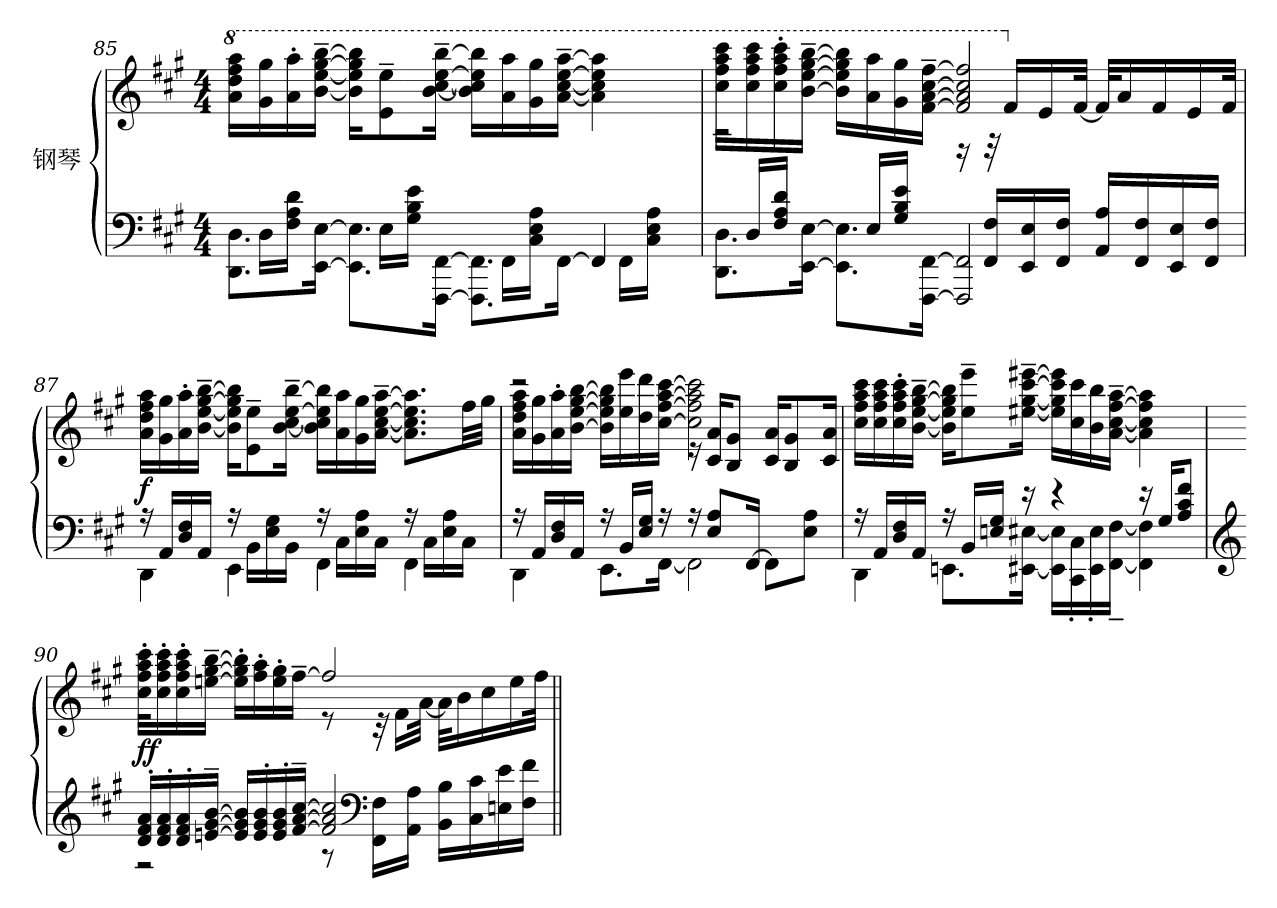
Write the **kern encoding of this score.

**kern	**kern	**dynam
*part1	*part1	*part1
*staff2	*staff1	*staff1/2
*I"钢琴	*	*
!!LO:LB:g=z
*clefF4	*clefG2	*
*k[f#c#g#]	*k[f#c#g#]	*
*M4/4	*M4/4	*
=85	=85	=85
*^	*	*
*	*	*8va	*
8.DD\ 8.D\L	16ryy	16aa\ 16ddd\ 16fff#\ 16aaa\LL	.
.	16D\LL	16gg#\ 16ggg#\	.
.	16F#\ 16A\ 16d\JJ	16aa\' 16aaa\'	.
[16EE\ [16E\Jk	8ryy	[16bb\~ [16eee\~ [16ggg#\~ [16bbb\~JJ	.
8.EE\] 8.E\]L	.	16bb\] 16eee\] 16ggg#\] 16bbb\]KL	.
.	16E\LL	8ee\~ 8eee\~	.
.	16G#\ 16B\ 16e\JJ	.	.
[16FFF#\ [16FF#\Jk	8ryy	[16bb\~ [16ccc#\~ [16eee\~ [16bbb\~Jk	.
8.FFF#\] 8.FF#\]L	.	16bb\] 16ccc#\] 16eee\] 16bbb\]LL	.
.	16FF#\LL	16aa\ 16aaa\	.
.	16C#\ 16E\ 16A\JJ	16gg#\ 16ggg#\	.
[16FF#\Jk	8ryy	[16aa\~ [16ccc#\~ [16eee\~ [16aaa\~JJ	.
4FF#/]	.	4aa\] 4ccc#\] 4eee\] 4aaa\]	.
.	16FF#\LL	.	.
.	16C#\ 16E\ 16A\JJ	.	.
.	16ryy	.	.
=86	=86	=86	=86
*	*	*^	*
8.DD\ 8.D\L	16ryy	16ccc#\ 16fff#\ 16aaa\ 16cccc#\LL	2r	.
.	16D/LL	16ccc#\ 16fff#\ 16aaa\ 16cccc#\	.	.
.	16F#/ 16A/ 16d/JJ	16ccc#\'> 16fff#\'> 16aaa\'> 16cccc#\'>	.	.
[16EE\ [16E\Jk	8ryy	[16bb\~> [16eee\~> [16ggg#\~> [16bbb\~>JJ	.	.
8.EE\] 8.E\]L	.	16bb\] 16eee\] 16ggg#\] 16bbb\]LL	.	.
.	16E/LL	16aa\ 16aaa\	.	.
.	16G#/ 16B/ 16e/JJ	16gg#\ 16ggg#\	.	.
[16FFF#\ [16FF#\Jk	8ryy	[16ff#\~> [16aa\~> [16ccc#\~> [16fff#\~>JJ	.	.
2FFF#/] 2FF#/]	.	2ff#/] 2aa/] 2ccc#/] 2fff#/]	16re	.
.	16FF#/ 16F#/LL	.	32re	.
*	*	*X8va	*	*
.	.	.	16f#/LL	.
.	16EE/ 16E/	.	.	.
.	.	.	16e/	.
.	16FF#/ 16F#/JJ	.	.	.
.	.	.	[32f#/JJk	.
.	16AA/ 16A/LL	.	32f#/KLL]	.
.	.	.	16a/	.
.	16FF#/ 16F#/	.	.	.
.	.	.	16f#/	.
.	16EE/ 16E/	.	.	.
.	.	.	16e/	.
.	16FF#/ 16F#/JJ	.	.	.
.	.	.	32f#/JJk	.
!!LO:PB:g=z
=87	=87	=87	=87	=87
!	!	!	!	!LO:DY:b
*	*	*v	*v	*
16r	4DD\	16a\ 16dd\ 16ff#\ 16aa\LL	f
16AA/LL	.	16g#\ 16gg#\	.
16D/ 16F#/	.	16a\' 16aa\'	.
16AA/JJ	.	[16b\~ [16ee\~ [16gg#\~ [16bb\~JJ	.
16r	4EE\	16b\] 16ee\] 16gg#\] 16bb\]KL	.
16BB\LL	.	8e\~ 8ee\~	.
16E\ 16G#\	.	.	.
16BB\JJ	.	[16b\~ [16cc#\~ [16ee\~ [16bb\~Jk	.
16r	4FF#\	16b\] 16cc#\] 16ee\] 16bb\]LL	.
16C#\LL	.	16a\ 16aa\	.
16E\ 16A\	.	16g#\ 16gg#\	.
16C#\JJ	.	[16a\~ [16cc#\~ [16ee\~ [16aa\~JJ	.
16r	4FF#\	8.a\] 8.cc#\] 8.ee\] 8.aa\]L	.
16C#\LL	.	.	.
16E\ 16A\	.	.	.
16C#\JJ	.	32ff#\LL	.
.	.	32gg#\JJJ	.
=88	=88	=88	=88
*	*	*^	*
16r	4DD\	16a\ 16dd\ 16ff#\ 16aa\LL	2rccc	.
16AA/LL	.	16g#\ 16gg#\	.	.
16D/ 16F#/	.	16a\' 16aa\'	.	.
16AA/JJ	.	[16b\ [16ee\ [16gg#\ [16bb\JJ	.	.
16r	8.EE\L	16b\] 16ee\] 16gg#\] 16bb\]LL	.	.
16BB/LL	.	16ee\ 16eee\	.	.
16E/ 16G#/JJ	.	16dd\ 16ddd\	.	.
16r	[16FF#\Jk	[16cc#\ [16ff#\ [16aa\ [16ccc#\JJ	.	.
16r	2FF#\]	2cc#\] 2ff#\] 2aa\] 2ccc#\]	16r	.
8E/ 8A/L	.	.	16c#/ 16a/KL	.
.	.	.	8B/ 8g#/J	.
[16FF#/Jk	.	.	.	.
8FF#\L]	.	.	16c#/ 16a/KL	.
.	.	.	8B/ 8g#/	.
8E\ 8A\J	.	.	.	.
.	.	.	16c#/ 16a/Jk	.
*	*	*v	*v	*
!!LO:LB:g=z
=89	=89	=89	=89
16r	4DD\	16cc#\ 16ff#\ 16aa\ 16ccc#\LL	.
16AA/LL	.	16cc#\ 16ff#\ 16aa\ 16ccc#\	.
16D/ 16F#/	.	16cc#\'> 16ff#\'> 16aa\'> 16ccc#\'>	.
16AA/JJ	.	[16b\~> [16ee\~> [16gg#\~> [16bb\~>JJ	.
16r	8.EEn\L	16b\] 16ee\] 16gg#\] 16bb\]KL	.
16BB/LL	.	8ee\~ 8eee\~	.
16En/ 16G#/JJ	.	.	.
16r	[16EE#X\ [16E#X\Jk	[16ee#X\~> [16gg#\~> [16ccc#\~> [16eee#X\~>Jk	.
4r	16EE#\] 16E#\]LL	16ee#\] 16gg#\] 16ccc#\] 16eee#\]LL	.
.	16CC#\' 16C#\'	16cc#\ 16ccc#\	.
.	16EE#\' 16E#\'	16b\ 16bb\	.
.	[16FF#\~ [16F#\~JJ	[16a\~ [16cc#\~ [16ff#\~ [16aa\~JJ	.
16r	4FF#\] 4F#\]	4a\] 4cc#\] 4ff#\] 4aa\]	.
16G#/KL	.	.	.
8A/ 8c#/ 8f#/J	.	.	.
=90	=90	=90	=90
*clefG2	*	*	*
*	*	*^	*
!	!	!	!	!LO:DY:b
16d/' 16f#/' 16a/'LL	2r	16cc#\' 16ff#\' 16aa\' 16ccc#\'LL	2r	ff
16d/' 16f#/' 16a/'	.	16cc#\' 16ff#\' 16aa\' 16ccc#\'	.	.
16d/' 16f#/' 16a/'	.	16cc#\' 16ff#\' 16aa\' 16ccc#\'	.	.
[16en/~ [16g#/~ [16b/~JJ	.	[16een\~> [16gg#\~> [16bb\~>JJ	.	.
16e/] 16g#/] 16b/]LL	.	16ee\]' 16gg#\]' 16bb\]'LL	.	.
16e/' 16g#/' 16b/'	.	16ff#\' 16aa\'	.	.
16e/' 16g#/' 16b/'	.	16ee\' 16gg#\'	.	.
[16f#/~ [16a/~ [16cc#/~JJ	.	[16ff#~>\JJ	.	.
2f#/] 2a/] 2cc#/]	8r	2ff#/]	8r	.
*clefF4	*	*	*	*
.	16FF#\ 16F#\LL	.	32r	.
.	.	.	16f#\LL	.
.	16AA\ 16A\JJ	.	.	.
.	.	.	[32a\JJk	.
.	16BB\ 16B\LL	.	32a\KLL]	.
.	.	.	16b\	.
.	16C#\ 16c#\	.	.	.
.	.	.	16cc#\	.
.	16En\ 16e\	.	.	.
.	.	.	16ee\	.
.	16F#\ 16f#\JJ	.	.	.
.	.	.	32ff#\JJk	.
*v	*v	*	*	*
*	*v	*v	*
=||	=||	=||
*-	*-	*-
